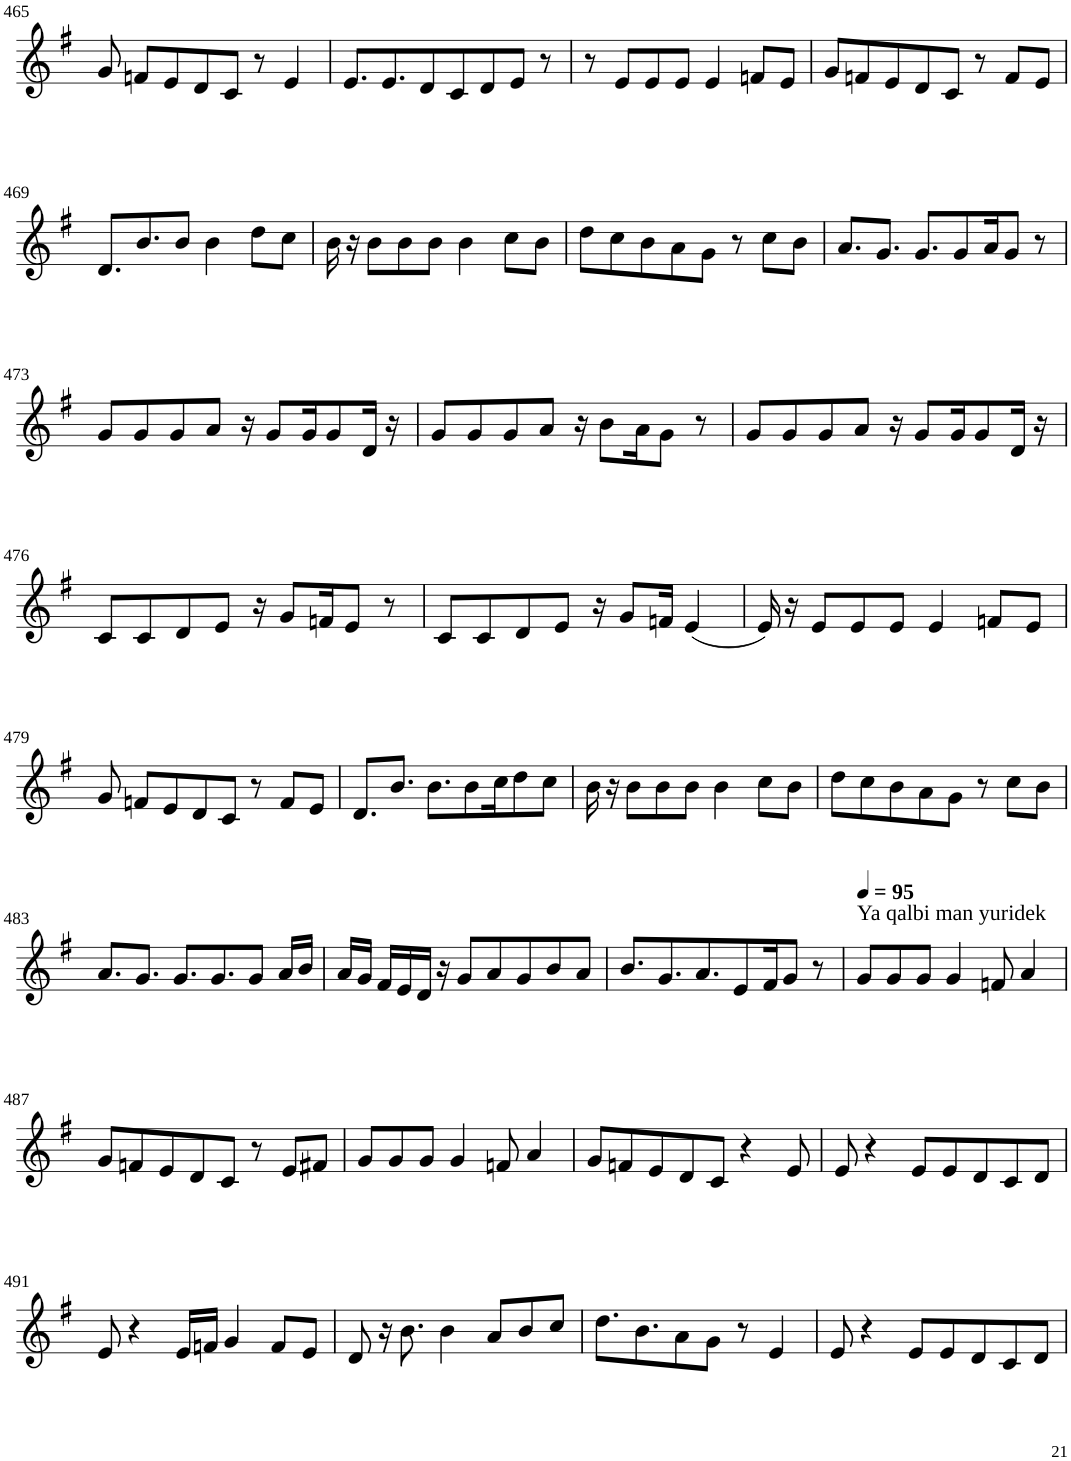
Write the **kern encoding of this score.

**kern
*part1
*staff1
*I"Violin
!!LO:PB:g=z
*clefG2
*k[f#]
*G:
*M8/8
=465
8g/
8fn/L
8e/
8d/
8c/J
8r
4e/
=466
8.e/L
8.e/
8d/
8c/
8d/
8e/J
8r
=467
8r
8e/L
8e/
8e/J
4e/
8fn/L
8e/J
=468
8g/L
8fn/
8e/
8d/
8c/J
8r
8f/L
8e/J
!!LO:LB:g=z
=469
8.d/L
8.b/
8b/J
4b\
8dd\L
8cc\J
=470
16b\
16r
8b\L
8b\
8b\J
4b\
8cc\L
8b\J
=471
8dd\L
8cc\
8b\
8a\
8g\J
8r
8cc\L
8b\J
=472
8.a/L
8.g/J
8.g/L
8g/
16a/K
8g/J
8r
!!LO:LB:g=z
=473
8g/L
8g/
8g/
8a/J
16r
8g/L
16g/K
8g/
16d/Jk
16r
=474
8g/L
8g/
8g/
8a/J
16r
8b\L
16a\K
8g\J
8r
=475
8g/L
8g/
8g/
8a/J
16r
8g/L
16g/K
8g/
16d/Jk
16r
!!LO:LB:g=z
=476
8c/L
8c/
8d/
8e/J
16r
8g/L
16fn/K
8e/J
8r
=477
8c/L
8c/
8d/
8e/J
16r
8g/L
16fn/Jk
(4e/
=478
16e/)
16r
8e/L
8e/
8e/J
4e/
8fn/L
8e/J
!!LO:LB:g=z
=479
8g/
8fn/L
8e/
8d/
8c/J
8r
8f/L
8e/J
=480
8.d/L
8.b/J
8.b\L
8b\
16cc\K
8dd\
8cc\J
=481
16b\
16r
8b\L
8b\
8b\J
4b\
8cc\L
8b\J
=482
8dd\L
8cc\
8b\
8a\
8g\J
8r
8cc\L
8b\J
!!LO:LB:g=z
=483
8.a/L
8.g/J
8.g/L
8.g/
8g/J
16a/LL
16b/JJ
=484
16a/LL
16g/JJ
16f#/LL
16e/
16d/JJ
16r
8g/L
8a/
8g/
8b/
8a/J
=485
8.b/L
8.g/
8.a/
8e/
16f#/K
8g/J
8r
=486
*MM95
!LO:TX:a:t=Ya qalbi man yuridek
8g/L
8g/
8g/J
4g/
8fn/
4a/
!!LO:LB:g=z
=487
8g/L
8fn/
8e/
8d/
8c/J
8r
8e/L
8f#X/J
=488
8g/L
8g/
8g/J
4g/
8fn/
4a/
=489
8g/L
8fn/
8e/
8d/
8c/J
4r
8e/
=490
8e/
4r
8e/L
8e/
8d/
8c/
8d/J
!!LO:LB:g=z
=491
8e/
4r
16e/LL
16fn/JJ
4g/
8f/L
8e/J
=492
8d/
16r
8.b\
4b\
8a/L
8b/
8cc/J
=493
8.dd\L
8.b\
8a\
8g\J
8r
4e/
=494
8e/
4r
8e/L
8e/
8d/
8c/
8d/J
=
*-
